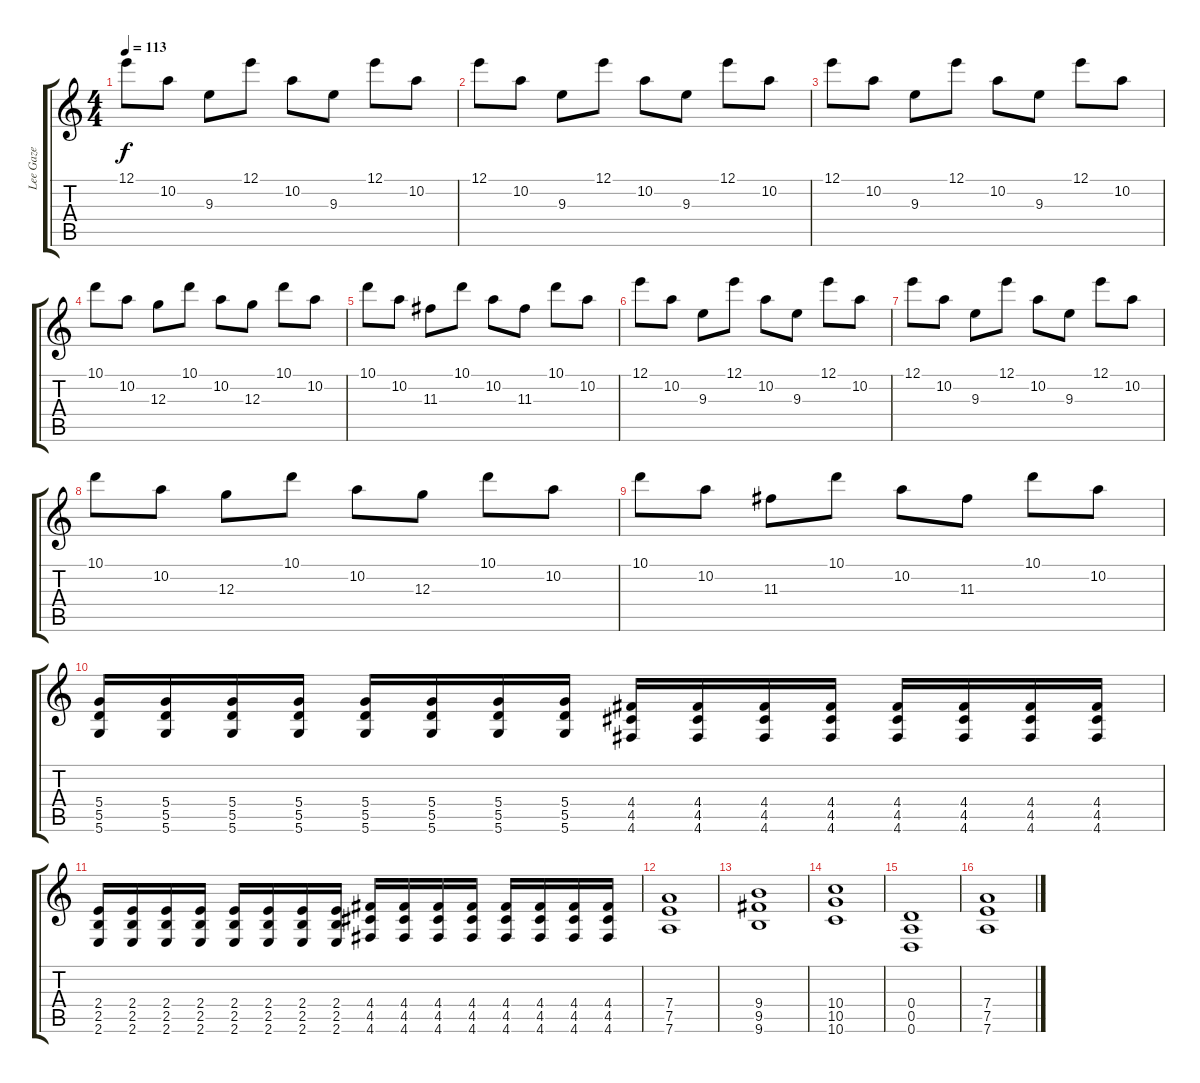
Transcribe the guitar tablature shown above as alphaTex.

\track ("Lee Gaze" "Lee Gaze") {instrument electricguitarmuted}
\staff {score tabs}
\tuning (E4 B3 G3 D3 A2 D2) {hide}
\ts (4 4)
\tempo 113
\clef g2
\ks c
12.1.8{dy f} 10.2.8 9.3.8 12.1.8 10.2.8 9.3.8 12.1.8 10.2.8 |
12.1.8{instrument overdrivenguitar} 10.2.8 9.3.8 12.1.8 10.2.8 9.3.8 12.1.8 10.2.8 |
12.1.8 10.2.8 9.3.8 12.1.8 10.2.8 9.3.8 12.1.8 10.2.8 |
10.1.8 10.2.8 12.3.8 10.1.8 10.2.8 12.3.8 10.1.8 10.2.8 |
10.1.8 10.2.8 11.3.8 10.1.8 10.2.8 11.3.8 10.1.8 10.2.8 |
12.1.8{instrument overdrivenguitar} 10.2.8 9.3.8 12.1.8 10.2.8 9.3.8 12.1.8 10.2.8 |
12.1.8 10.2.8 9.3.8 12.1.8 10.2.8 9.3.8 12.1.8 10.2.8 |
10.1.8 10.2.8 12.3.8 10.1.8 10.2.8 12.3.8 10.1.8 10.2.8 |
10.1.8 10.2.8 11.3.8 10.1.8 10.2.8 11.3.8 10.1.8 10.2.8 |
(5.4 5.5 5.6).16{instrument overdrivenguitar} (5.4 5.5 5.6).16 (5.4 5.5 5.6).16 (5.4 5.5 5.6).16 (5.4 5.5 5.6).16 (5.4 5.5 5.6).16 (5.4 5.5 5.6).16 (5.4 5.5 5.6).16 (4.4 4.5 4.6).16 (4.4 4.5 4.6).16 (4.4 4.5 4.6).16 (4.4 4.5 4.6).16 (4.4 4.5 4.6).16 (4.4 4.5 4.6).16 (4.4 4.5 4.6).16 (4.4 4.5 4.6).16 |
(2.4 2.5 2.6).16 (2.4 2.5 2.6).16 (2.4 2.5 2.6).16 (2.4 2.5 2.6).16 (2.4 2.5 2.6).16 (2.4 2.5 2.6).16 (2.4 2.5 2.6).16 (2.4 2.5 2.6).16 (4.4 4.5 4.6).16 (4.4 4.5 4.6).16 (4.4 4.5 4.6).16 (4.4 4.5 4.6).16 (4.4 4.5 4.6).16 (4.4 4.5 4.6).16 (4.4 4.5 4.6).16 (4.4 4.5 4.6).16 |
(7.4 7.5 7.6).1{instrument overdrivenguitar} |
(9.4 9.5 9.6).1 |
(10.4 10.5 10.6).1 |
(0.4 0.5 0.6).1 |
(7.4 7.5 7.6).1{instrument distortionguitar}
